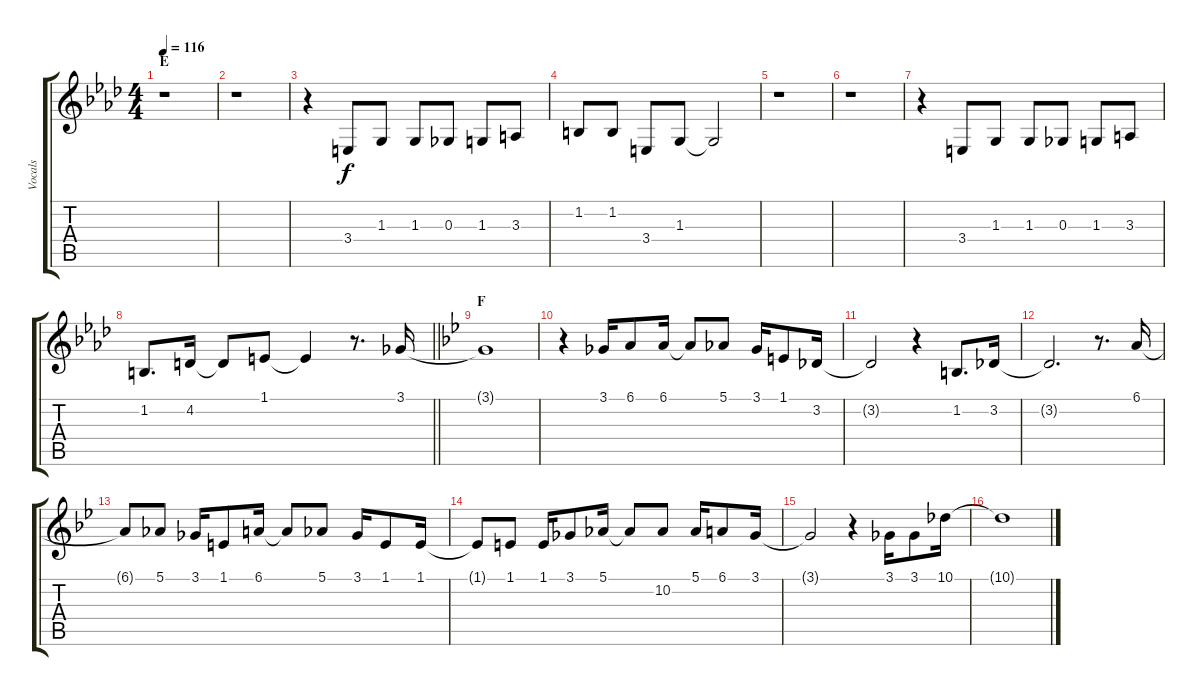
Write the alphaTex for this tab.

\track ("Vocals" "Vocals") {instrument voiceoohs}
\staff {score tabs}
\tuning (Eb4 Bb3 Gb3 Db3 Ab2 Eb2) {hide}
\ts (4 4)
\section ("" "E")
\tempo 116
\clef g2
\ks ab
r.1{dy f} |
r.1 |
r.4 3.4.8 1.3.8 1.3.8 0.3.8 1.3.8 3.3.8 |
1.2.8 1.2.8 3.4.8 1.3.8 1.3{t}.2 |
r.1 |
r.1 |
r.4 3.4.8 1.3.8 1.3.8 0.3.8 1.3.8 3.3.8 |
\barLineRight lightlight
1.2.8{d} 4.2.16 4.2{t}.8 1.1.8 1.1{t}.4 r.8{d} 3.1.16 |
\section ("" "F")
\ks bb
3.1{t}.1 |
r.4 3.1.16 6.1.8 6.1.16 6.1{t}.8 5.1.8 3.1.16 1.1.8 3.2.16 |
3.2{t}.2 r.4 1.2.8{d} 3.2.16 |
3.2{t}.2{d} r.8{d} 6.1.16 |
6.1{t}.8 5.1.8 3.1.16 1.1.8 6.1.16 6.1{t}.8 5.1.8 3.1.16 1.1.8 1.1.16 |
1.1{t}.8 1.1.8 1.1.16 3.1.8 5.1.16 5.1{t}.8 10.2.8 5.1.16 6.1.8 3.1.16 |
3.1{t}.2 r.4 3.1.16 3.1.8 10.1.16 |
10.1{t}.1
